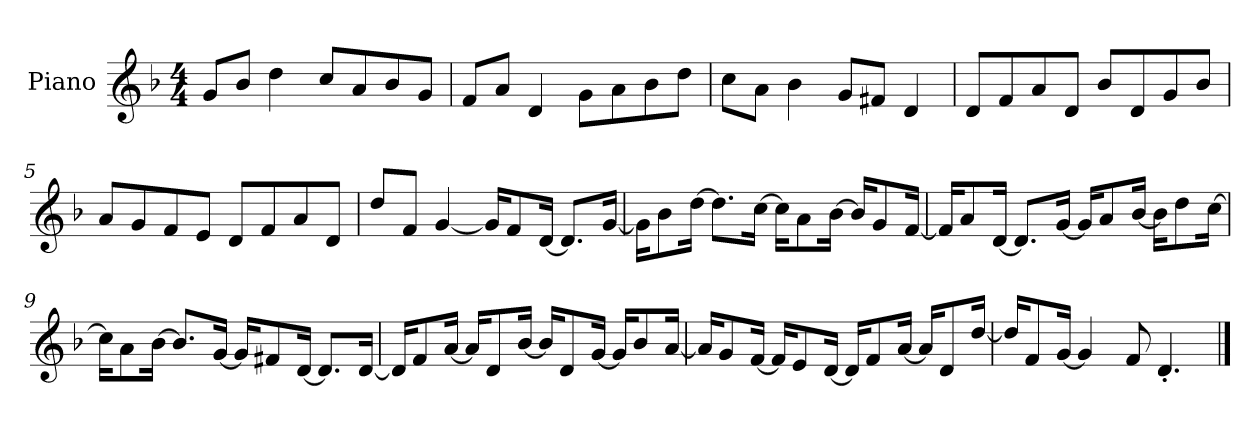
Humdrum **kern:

**kern
*part1
*staff1
*I"Piano
*I'P-no
*clefG2
*k[b-]
*M4/4
*MM90
=1
8g/L
8b-/J
4dd\
8cc/L
8a/
8b-/
8g/J
=2
8f/L
8a/J
4d/
8g\L
8a\
8b-\
8dd\J
=3
8cc\L
8a\J
4b-\
8g/L
8f#X/J
4d/
=4
8d/L
8f/
8a/
8d/J
8b-/L
8d/
8g/
8b-/J
=5
8a/L
8g/
8f/
8e/J
8d/L
8f/
8a/
8d/J
!!LO:LB:g=z
=6
8dd/L
8f/J
[4g/
16g/KL]
8f/
[16d/Jk
8.d/L]
[16g/Jk
=7
16g\KL]
8b-\
[16dd\Jk
8.dd\L]
[16cc\Jk
16cc\KL]
8a\
[16b-\Jk
16b-/KL]
8g/
[16f/Jk
=8
16f/KL]
8a/
[16d/Jk
8.d/L]
[16g/Jk
16g/KL]
8a/
[16b-/Jk
16b-\KL]
8dd\
[16cc\Jk
=9
16cc\KL]
8a\
[16b-\Jk
8.b-/L]
[16g/Jk
16g/KL]
8f#X/
[16d/Jk
8.d/L]
[16d/Jk
!!LO:LB:g=z
=10
16d/KL]
8f/
[16a/Jk
16a/KL]
8d/
[16b-/Jk
16b-/KL]
8d/
[16g/Jk
16g/KL]
8b-/
[16a/Jk
=11
16a/KL]
8g/
[16f/Jk
16f/KL]
8e/
[16d/Jk
16d/KL]
8f/
[16a/Jk
16a/KL]
8d/
[16dd/Jk
=12
16dd/KL]
8f/
[16g/Jk
4g/]
8f/
4.d'/
==
*-
